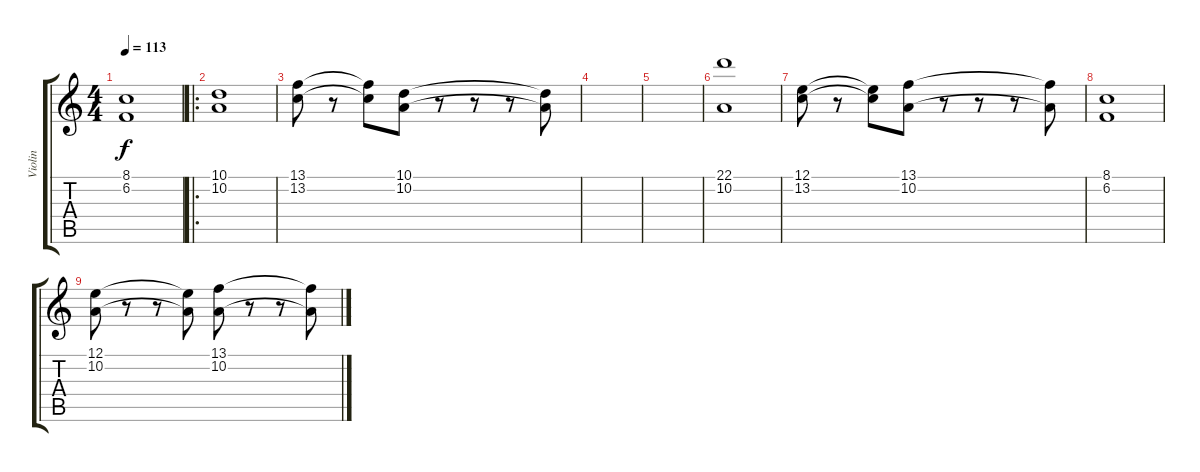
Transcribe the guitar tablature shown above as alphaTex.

\track ("Violin" "Violin") {instrument violin}
\staff {score tabs}
\tuning (E4 B3 G3 D3 A2 D2) {hide}
\ts (4 4)
\tempo 113
\clef g2
\ks c
(8.1 6.2).1{dy f} |
\ro
(10.1 10.2).1 |
(13.1 13.2).8 r.8 (13.1{t} 13.2{t}).8 (10.1 10.2).8 r.8 r.8 r.8 (10.1{t} 10.2{t}).8 |
|
|
(22.1 10.2).1 |
(12.1 13.2).8 r.8 (12.1{t} 13.2{t}).8 (13.1 10.2).8 r.8 r.8 r.8 (13.1{t} 10.2{t}).8 |
(8.1 6.2).1 |
(12.1 10.2).8 r.8 r.8 (12.1{t} 10.2{t}).8 (13.1 10.2).8 r.8 r.8 (13.1{t} 10.2{t}).8
